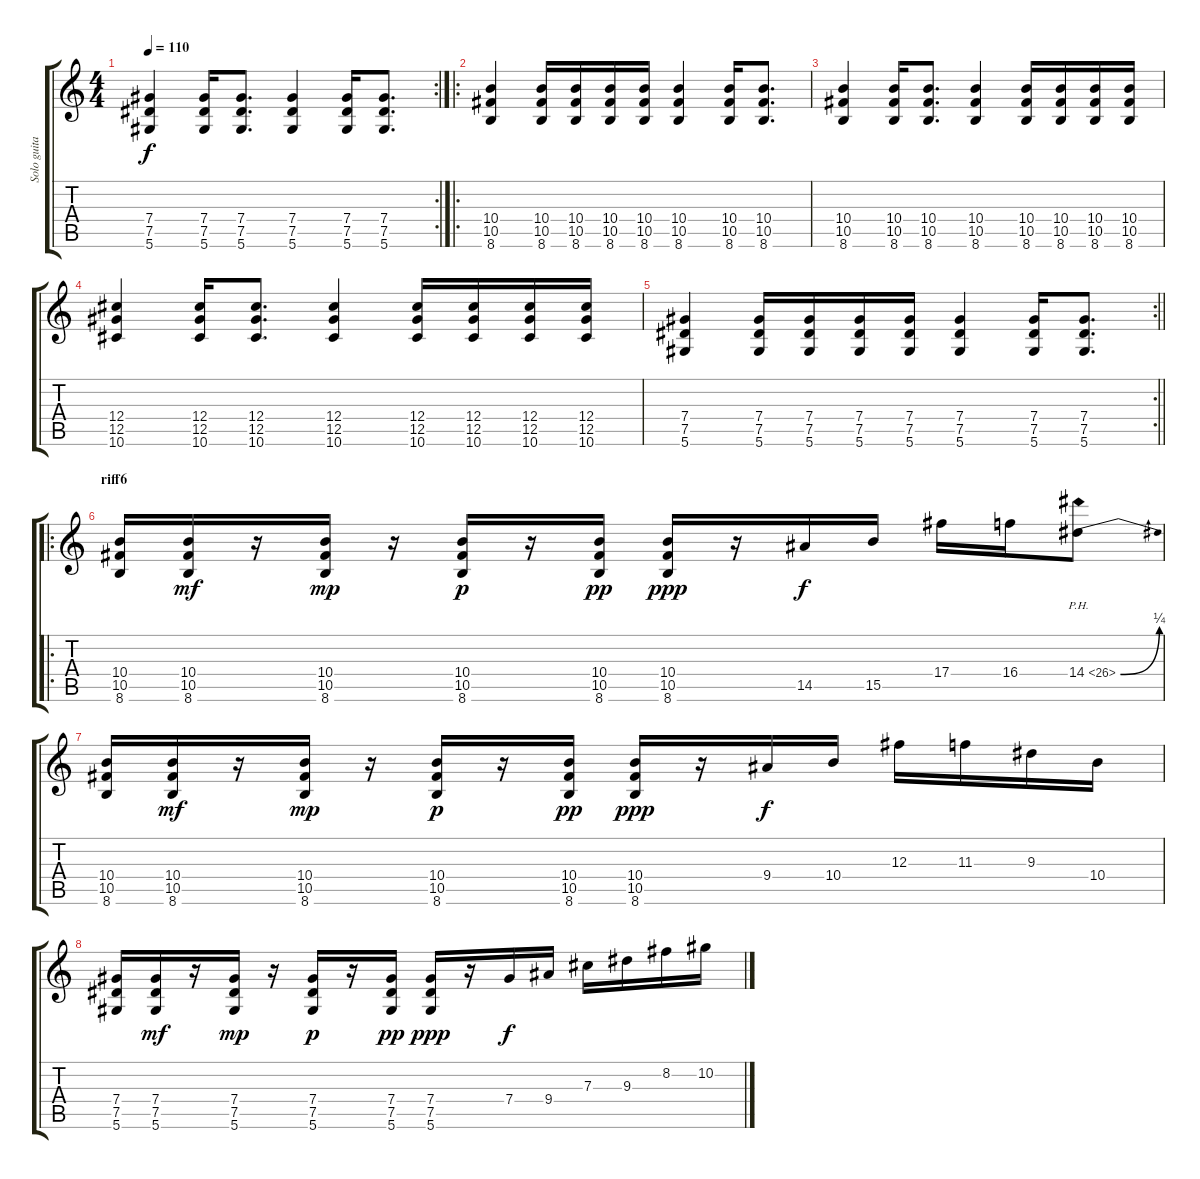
\track ("Solo guitar" "Solo guita") {instrument distortionguitar}
\staff {score tabs}
\tuning (Eb4 Bb3 Gb3 Db3 Ab2 Eb2) {hide}
\rc 2
\ts (4 4)
\tempo 110
\clef g2
\ks c
(7.4 7.5 5.6).4{dy f} (7.4 7.5 5.6).16 (7.4 7.5 5.6).8{d} (7.4 7.5 5.6).4 (7.4 7.5 5.6).16 (7.4 7.5 5.6).8{d} |
\ro
(10.4 10.5 8.6).4 (10.4 10.5 8.6).16 (10.4 10.5 8.6).16 (10.4 10.5 8.6).16 (10.4 10.5 8.6).16 (10.4 10.5 8.6).4 (10.4 10.5 8.6).16 (10.4 10.5 8.6).8{d} |
(10.4 10.5 8.6).4 (10.4 10.5 8.6).16 (10.4 10.5 8.6).8{d} (10.4 10.5 8.6).4 (10.4 10.5 8.6).16 (10.4 10.5 8.6).16 (10.4 10.5 8.6).16 (10.4 10.5 8.6).16 |
(12.4 12.5 10.6).4 (12.4 12.5 10.6).16 (12.4 12.5 10.6).8{d} (12.4 12.5 10.6).4 (12.4 12.5 10.6).16 (12.4 12.5 10.6).16 (12.4 12.5 10.6).16 (12.4 12.5 10.6).16 |
\rc 2
\barLineRight lightlight
(7.4 7.5 5.6).4 (7.4 7.5 5.6).16 (7.4 7.5 5.6).16 (7.4 7.5 5.6).16 (7.4 7.5 5.6).16 (7.4 7.5 5.6).4 (7.4 7.5 5.6).16 (7.4 7.5 5.6).8{d} |
\ro
\section ("" "riff6")
(10.4 10.5 8.6).16 (10.4 10.5 8.6).16{dy mf} r.16 (10.4 10.5 8.6).16{dy mp} r.16 (10.4 10.5 8.6).16{dy p} r.16 (10.4 10.5 8.6).16{dy pp} (10.4 10.5 8.6).16{dy ppp} r.16 14.5.16{dy f} 15.5.16 17.4.16 16.4.16 14.4{be (bend 0 0 60 1) ph 12}.8 |
(10.4 10.5 8.6).16 (10.4 10.5 8.6).16{dy mf} r.16 (10.4 10.5 8.6).16{dy mp} r.16 (10.4 10.5 8.6).16{dy p} r.16 (10.4 10.5 8.6).16{dy pp} (10.4 10.5 8.6).16{dy ppp} r.16 9.4.16{dy f} 10.4.16 12.3.16 11.3.16 9.3.16 10.4.16 |
(7.4 7.5 5.6).16 (7.4 7.5 5.6).16{dy mf} r.16 (7.4 7.5 5.6).16{dy mp} r.16 (7.4 7.5 5.6).16{dy p} r.16 (7.4 7.5 5.6).16{dy pp} (7.4 7.5 5.6).16{dy ppp} r.16 7.4.16{dy f} 9.4.16 7.3.16 9.3.16 8.2.16 10.2.16
